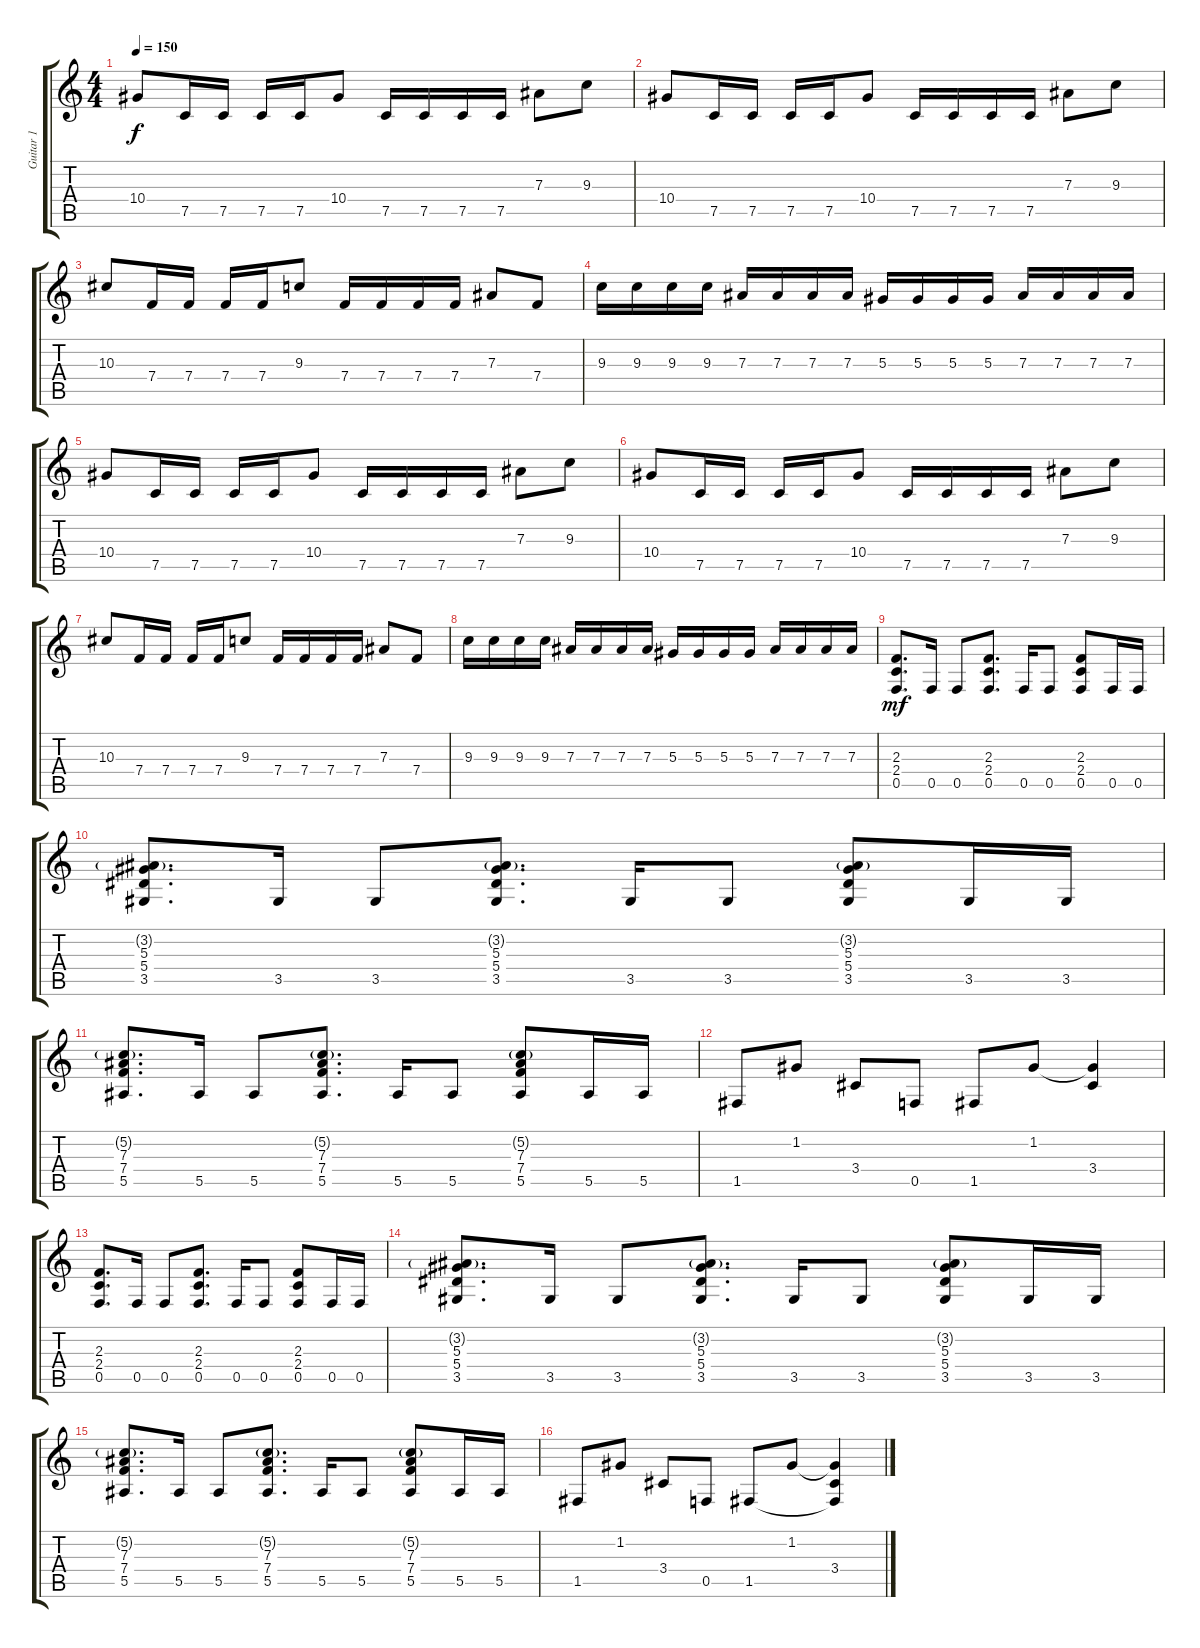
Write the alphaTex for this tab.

\track ("Guitar 1" "Guitar 1") {instrument distortionguitar}
\staff {score tabs}
\tuning (C4 G3 Eb3 Bb2 F2 C2) {hide}
\ts (4 4)
\tempo 150
\clef g2
\ks c
10.4.8{dy f} 7.5.16 7.5.16 7.5.16 7.5.16 10.4.8 7.5.16 7.5.16 7.5.16 7.5.16 7.3.8 9.3.8 |
10.4.8 7.5.16 7.5.16 7.5.16 7.5.16 10.4.8 7.5.16 7.5.16 7.5.16 7.5.16 7.3.8 9.3.8 |
10.3.8 7.4.16 7.4.16 7.4.16 7.4.16 9.3.8 7.4.16 7.4.16 7.4.16 7.4.16 7.3.8 7.4.8 |
9.3.16 9.3.16 9.3.16 9.3.16 7.3.16 7.3.16 7.3.16 7.3.16 5.3.16 5.3.16 5.3.16 5.3.16 7.3.16 7.3.16 7.3.16 7.3.16 |
10.4.8 7.5.16 7.5.16 7.5.16 7.5.16 10.4.8 7.5.16 7.5.16 7.5.16 7.5.16 7.3.8 9.3.8 |
10.4.8 7.5.16 7.5.16 7.5.16 7.5.16 10.4.8 7.5.16 7.5.16 7.5.16 7.5.16 7.3.8 9.3.8 |
10.3.8 7.4.16 7.4.16 7.4.16 7.4.16 9.3.8 7.4.16 7.4.16 7.4.16 7.4.16 7.3.8 7.4.8 |
9.3.16 9.3.16 9.3.16 9.3.16 7.3.16 7.3.16 7.3.16 7.3.16 5.3.16 5.3.16 5.3.16 5.3.16 7.3.16 7.3.16 7.3.16 7.3.16 |
(2.3 2.4 0.5).8{d dy mf} 0.5.16 0.5.8 (2.3 2.4 0.5).8{d} 0.5.16 0.5.8 (2.3 2.4 0.5).8 0.5.16 0.5.16 |
(3.2{g} 5.3 5.4 3.5).8{d} 3.5.16 3.5.8 (3.2{g} 5.3 5.4 3.5).8{d} 3.5.16 3.5.8 (3.2{g} 5.3 5.4 3.5).8 3.5.16 3.5.16 |
(5.2{g} 7.3 7.4 5.5).8{d} 5.5.16 5.5.8 (5.2{g} 7.3 7.4 5.5).8{d} 5.5.16 5.5.8 (5.2{g} 7.3 7.4 5.5).8 5.5.16 5.5.16 |
1.5.8 1.2.8 3.4.8 0.5.8 1.5.8 1.2.8 (1.2{t} 3.4).4 |
(2.3 2.4 0.5).8{d} 0.5.16 0.5.8 (2.3 2.4 0.5).8{d} 0.5.16 0.5.8 (2.3 2.4 0.5).8 0.5.16 0.5.16 |
(3.2{g} 5.3 5.4 3.5).8{d} 3.5.16 3.5.8 (3.2{g} 5.3 5.4 3.5).8{d} 3.5.16 3.5.8 (3.2{g} 5.3 5.4 3.5).8 3.5.16 3.5.16 |
(5.2{g} 7.3 7.4 5.5).8{d} 5.5.16 5.5.8 (5.2{g} 7.3 7.4 5.5).8{d} 5.5.16 5.5.8 (5.2{g} 7.3 7.4 5.5).8 5.5.16 5.5.16 |
1.5.8 1.2.8 3.4.8 0.5.8 1.5.8 1.2.8 (1.2{t} 3.4 1.5{t}).4
